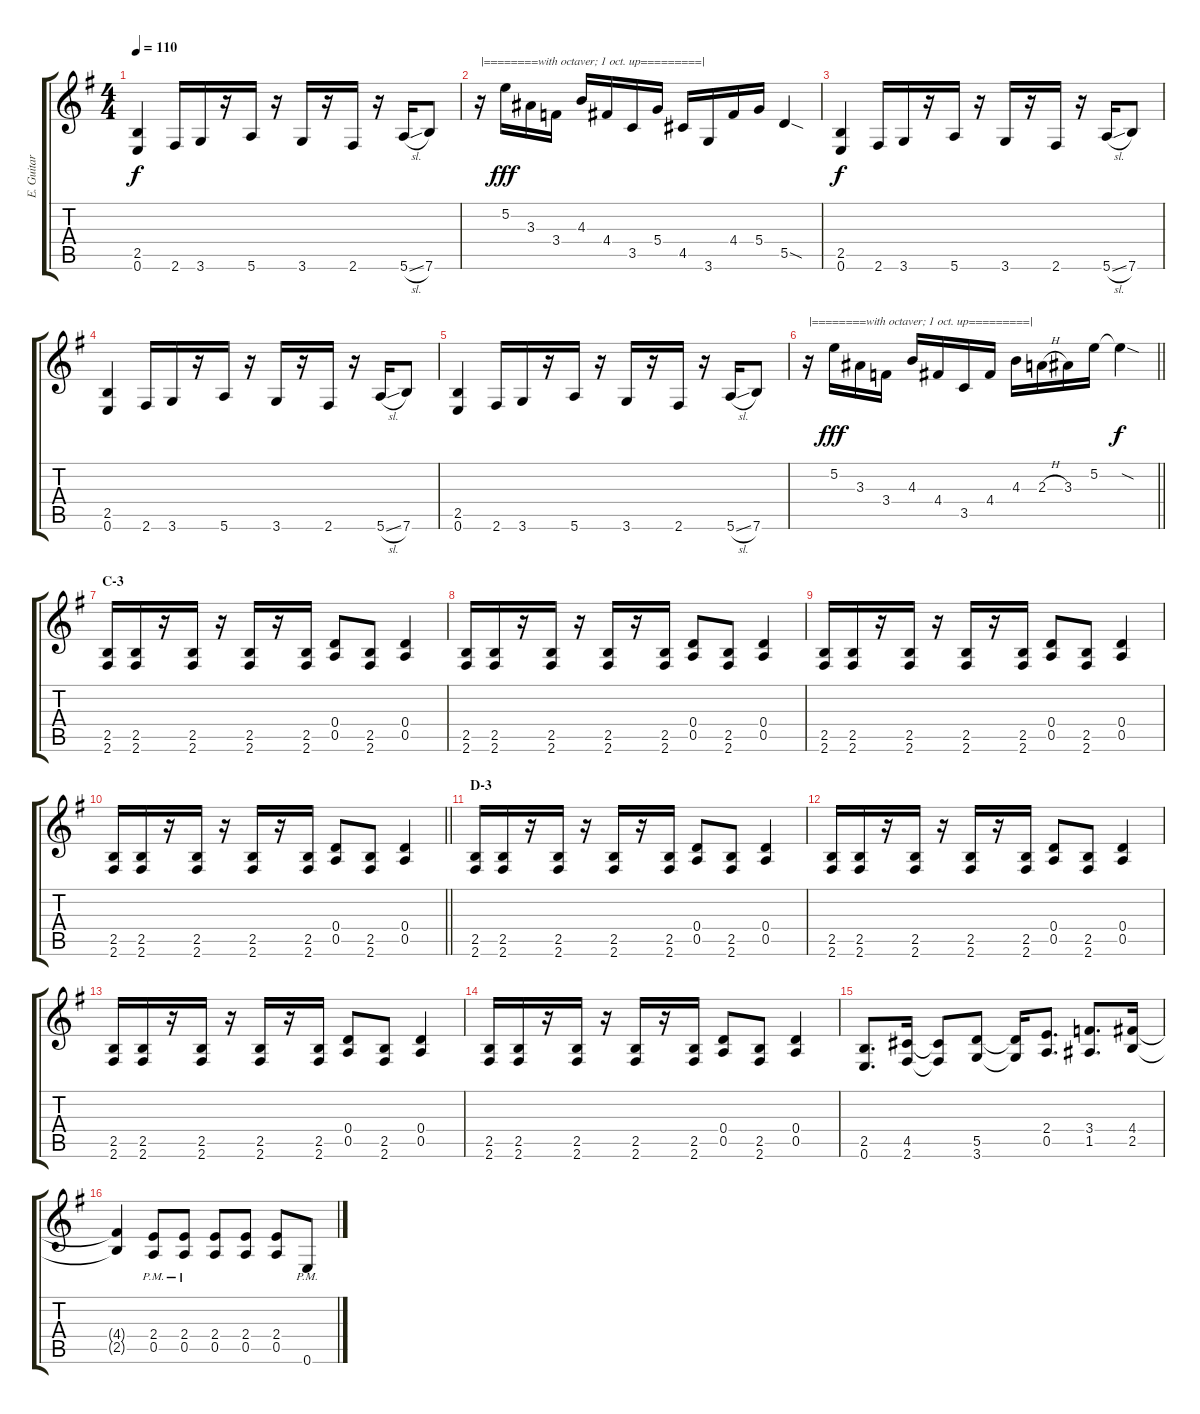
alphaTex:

\track ("E. Guitar II" "E. Guitar ") {instrument overdrivenguitar}
\staff {score tabs}
\tuning (E4 B3 G3 D3 A2 E2) {hide}
\ts (4 4)
\tempo 110
\clef g2
\ks g
(2.5 0.6).4{dy f} 2.6.16 3.6.16 r.16 5.6.16 r.16 3.6.16 r.16 2.6.16 r.16 5.6{sl}.16 7.6.8 |
r.16{txt "|========with octaver; 1 oct. up=========|"} 5.2.16{dy fff} 3.3.16 3.4.16 4.3.16 4.4.16 3.5.16 5.4.16 4.5.16 3.6.16 4.4.16 5.4.16 5.5{sod}.4 |
(2.5 0.6).4{dy f} 2.6.16 3.6.16 r.16 5.6.16 r.16 3.6.16 r.16 2.6.16 r.16 5.6{sl}.16 7.6.8 |
(2.5 0.6).4 2.6.16 3.6.16 r.16 5.6.16 r.16 3.6.16 r.16 2.6.16 r.16 5.6{sl}.16 7.6.8 |
(2.5 0.6).4 2.6.16 3.6.16 r.16 5.6.16 r.16 3.6.16 r.16 2.6.16 r.16 5.6{sl}.16 7.6.8 |
\barLineRight lightlight
r.16{txt "|========with octaver; 1 oct. up=========|"} 5.2.16{dy fff} 3.3.16 3.4.16 4.3.16 4.4.16 3.5.16 4.4.16 4.3.16 2.3{h}.16 3.3.16 5.2.16 5.2{sod t}.4{dy f} |
\section ("" "C-3")
(2.5 2.6).16 (2.5 2.6).16 r.16 (2.5 2.6).16 r.16 (2.5 2.6).16 r.16 (2.5 2.6).16 (0.4 0.5).8 (2.5 2.6).8 (0.4 0.5).4 |
(2.5 2.6).16 (2.5 2.6).16 r.16 (2.5 2.6).16 r.16 (2.5 2.6).16 r.16 (2.5 2.6).16 (0.4 0.5).8 (2.5 2.6).8 (0.4 0.5).4 |
(2.5 2.6).16 (2.5 2.6).16 r.16 (2.5 2.6).16 r.16 (2.5 2.6).16 r.16 (2.5 2.6).16 (0.4 0.5).8 (2.5 2.6).8 (0.4 0.5).4 |
\barLineRight lightlight
(2.5 2.6).16 (2.5 2.6).16 r.16 (2.5 2.6).16 r.16 (2.5 2.6).16 r.16 (2.5 2.6).16 (0.4 0.5).8 (2.5 2.6).8 (0.4 0.5).4 |
\section ("" "D-3")
(2.5 2.6).16 (2.5 2.6).16 r.16 (2.5 2.6).16 r.16 (2.5 2.6).16 r.16 (2.5 2.6).16 (0.4 0.5).8 (2.5 2.6).8 (0.4 0.5).4 |
(2.5 2.6).16 (2.5 2.6).16 r.16 (2.5 2.6).16 r.16 (2.5 2.6).16 r.16 (2.5 2.6).16 (0.4 0.5).8 (2.5 2.6).8 (0.4 0.5).4 |
(2.5 2.6).16 (2.5 2.6).16 r.16 (2.5 2.6).16 r.16 (2.5 2.6).16 r.16 (2.5 2.6).16 (0.4 0.5).8 (2.5 2.6).8 (0.4 0.5).4 |
(2.5 2.6).16 (2.5 2.6).16 r.16 (2.5 2.6).16 r.16 (2.5 2.6).16 r.16 (2.5 2.6).16 (0.4 0.5).8 (2.5 2.6).8 (0.4 0.5).4 |
(2.5 0.6).8{d} (4.5 2.6).16 (4.5{t} 2.6{t}).8 (5.5 3.6).8 (5.5{t} 3.6{t}).16 (2.4 0.5).8{d} (3.4 1.5).8{d} (4.4 2.5).16 |
(4.4{t} 2.5{t}).4 (2.4{pm} 0.5{pm}).8 (2.4{pm} 0.5{pm}).8 (2.4 0.5).8 (2.4 0.5).8 (2.4 0.5).8 0.6{pm}.8
